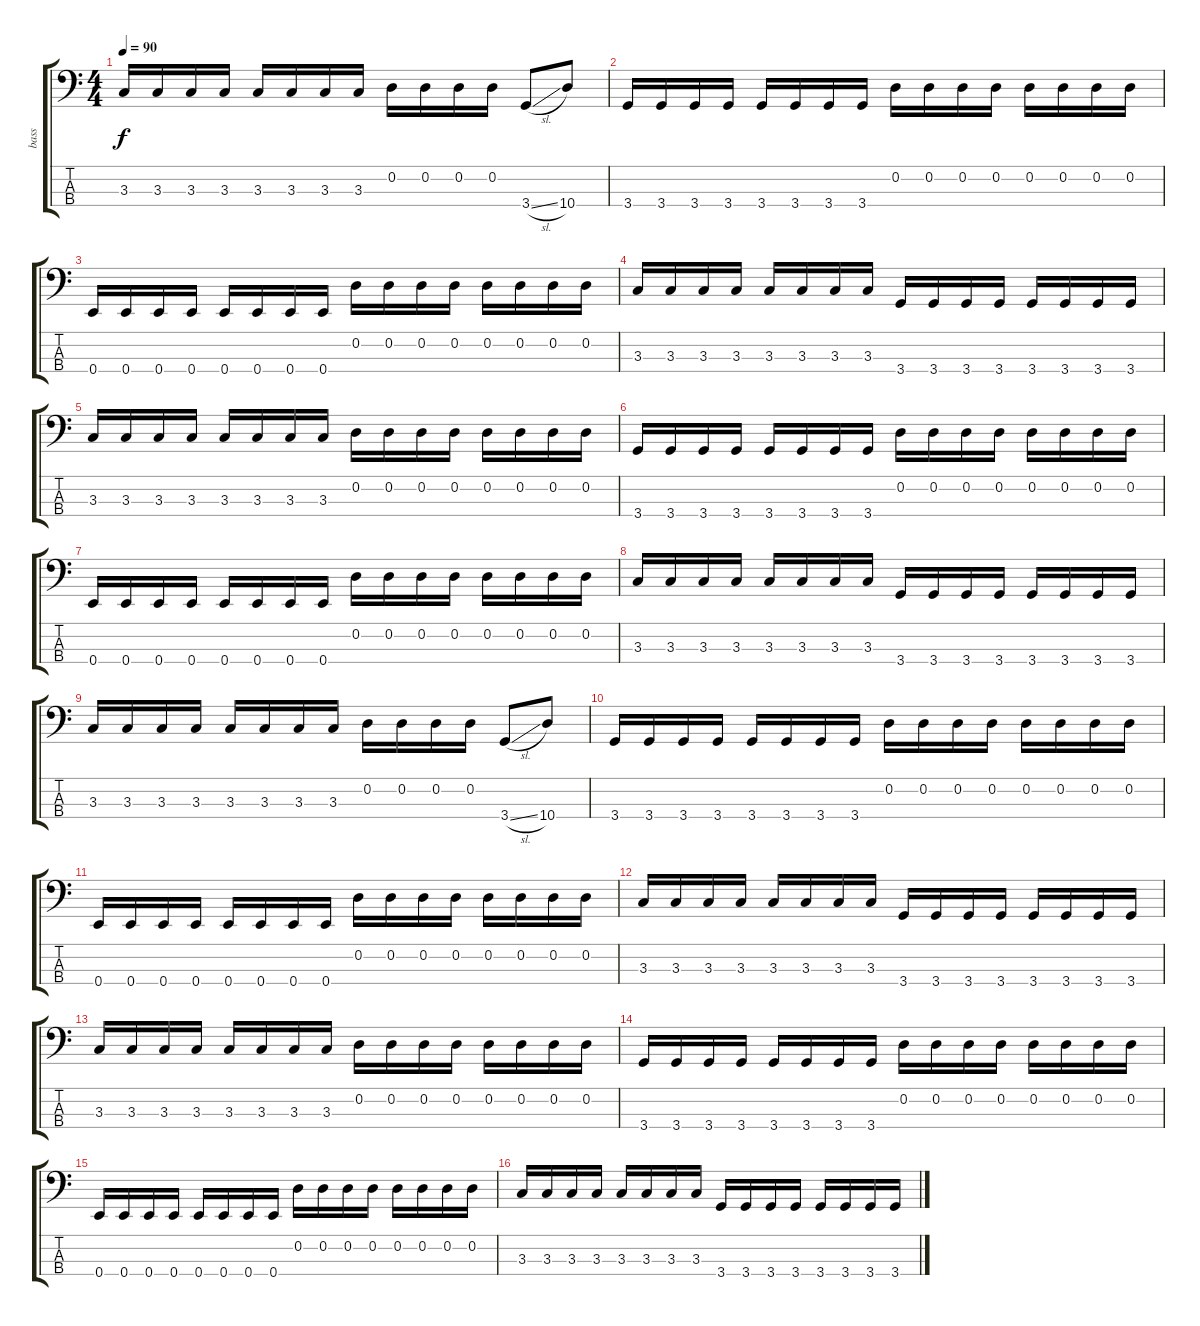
\track ("bass" "bass") {instrument electricbassfinger}
\staff {score tabs}
\tuning (G2 D2 A1 E1) {hide}
\ts (4 4)
\tempo 90
\clef f4
\ks c
3.3.16{dy f} 3.3.16 3.3.16 3.3.16 3.3.16 3.3.16 3.3.16 3.3.16 0.2.16 0.2.16 0.2.16 0.2.16 3.4{sl}.8 10.4.8 |
3.4.16 3.4.16 3.4.16 3.4.16 3.4.16 3.4.16 3.4.16 3.4.16 0.2.16 0.2.16 0.2.16 0.2.16 0.2.16 0.2.16 0.2.16 0.2.16 |
0.4.16 0.4.16 0.4.16 0.4.16 0.4.16 0.4.16 0.4.16 0.4.16 0.2.16 0.2.16 0.2.16 0.2.16 0.2.16 0.2.16 0.2.16 0.2.16 |
3.3.16 3.3.16 3.3.16 3.3.16 3.3.16 3.3.16 3.3.16 3.3.16 3.4.16 3.4.16 3.4.16 3.4.16 3.4.16 3.4.16 3.4.16 3.4.16 |
3.3.16 3.3.16 3.3.16 3.3.16 3.3.16 3.3.16 3.3.16 3.3.16 0.2.16 0.2.16 0.2.16 0.2.16 0.2.16 0.2.16 0.2.16 0.2.16 |
3.4.16 3.4.16 3.4.16 3.4.16 3.4.16 3.4.16 3.4.16 3.4.16 0.2.16 0.2.16 0.2.16 0.2.16 0.2.16 0.2.16 0.2.16 0.2.16 |
0.4.16 0.4.16 0.4.16 0.4.16 0.4.16 0.4.16 0.4.16 0.4.16 0.2.16 0.2.16 0.2.16 0.2.16 0.2.16 0.2.16 0.2.16 0.2.16 |
3.3.16 3.3.16 3.3.16 3.3.16 3.3.16 3.3.16 3.3.16 3.3.16 3.4.16 3.4.16 3.4.16 3.4.16 3.4.16 3.4.16 3.4.16 3.4.16 |
3.3.16 3.3.16 3.3.16 3.3.16 3.3.16 3.3.16 3.3.16 3.3.16 0.2.16 0.2.16 0.2.16 0.2.16 3.4{sl}.8 10.4.8 |
3.4.16 3.4.16 3.4.16 3.4.16 3.4.16 3.4.16 3.4.16 3.4.16 0.2.16 0.2.16 0.2.16 0.2.16 0.2.16 0.2.16 0.2.16 0.2.16 |
0.4.16 0.4.16 0.4.16 0.4.16 0.4.16 0.4.16 0.4.16 0.4.16 0.2.16 0.2.16 0.2.16 0.2.16 0.2.16 0.2.16 0.2.16 0.2.16 |
3.3.16 3.3.16 3.3.16 3.3.16 3.3.16 3.3.16 3.3.16 3.3.16 3.4.16 3.4.16 3.4.16 3.4.16 3.4.16 3.4.16 3.4.16 3.4.16 |
3.3.16 3.3.16 3.3.16 3.3.16 3.3.16 3.3.16 3.3.16 3.3.16 0.2.16 0.2.16 0.2.16 0.2.16 0.2.16 0.2.16 0.2.16 0.2.16 |
3.4.16 3.4.16 3.4.16 3.4.16 3.4.16 3.4.16 3.4.16 3.4.16 0.2.16 0.2.16 0.2.16 0.2.16 0.2.16 0.2.16 0.2.16 0.2.16 |
0.4.16 0.4.16 0.4.16 0.4.16 0.4.16 0.4.16 0.4.16 0.4.16 0.2.16 0.2.16 0.2.16 0.2.16 0.2.16 0.2.16 0.2.16 0.2.16 |
3.3.16 3.3.16 3.3.16 3.3.16 3.3.16 3.3.16 3.3.16 3.3.16 3.4.16 3.4.16 3.4.16 3.4.16 3.4.16 3.4.16 3.4.16 3.4.16
